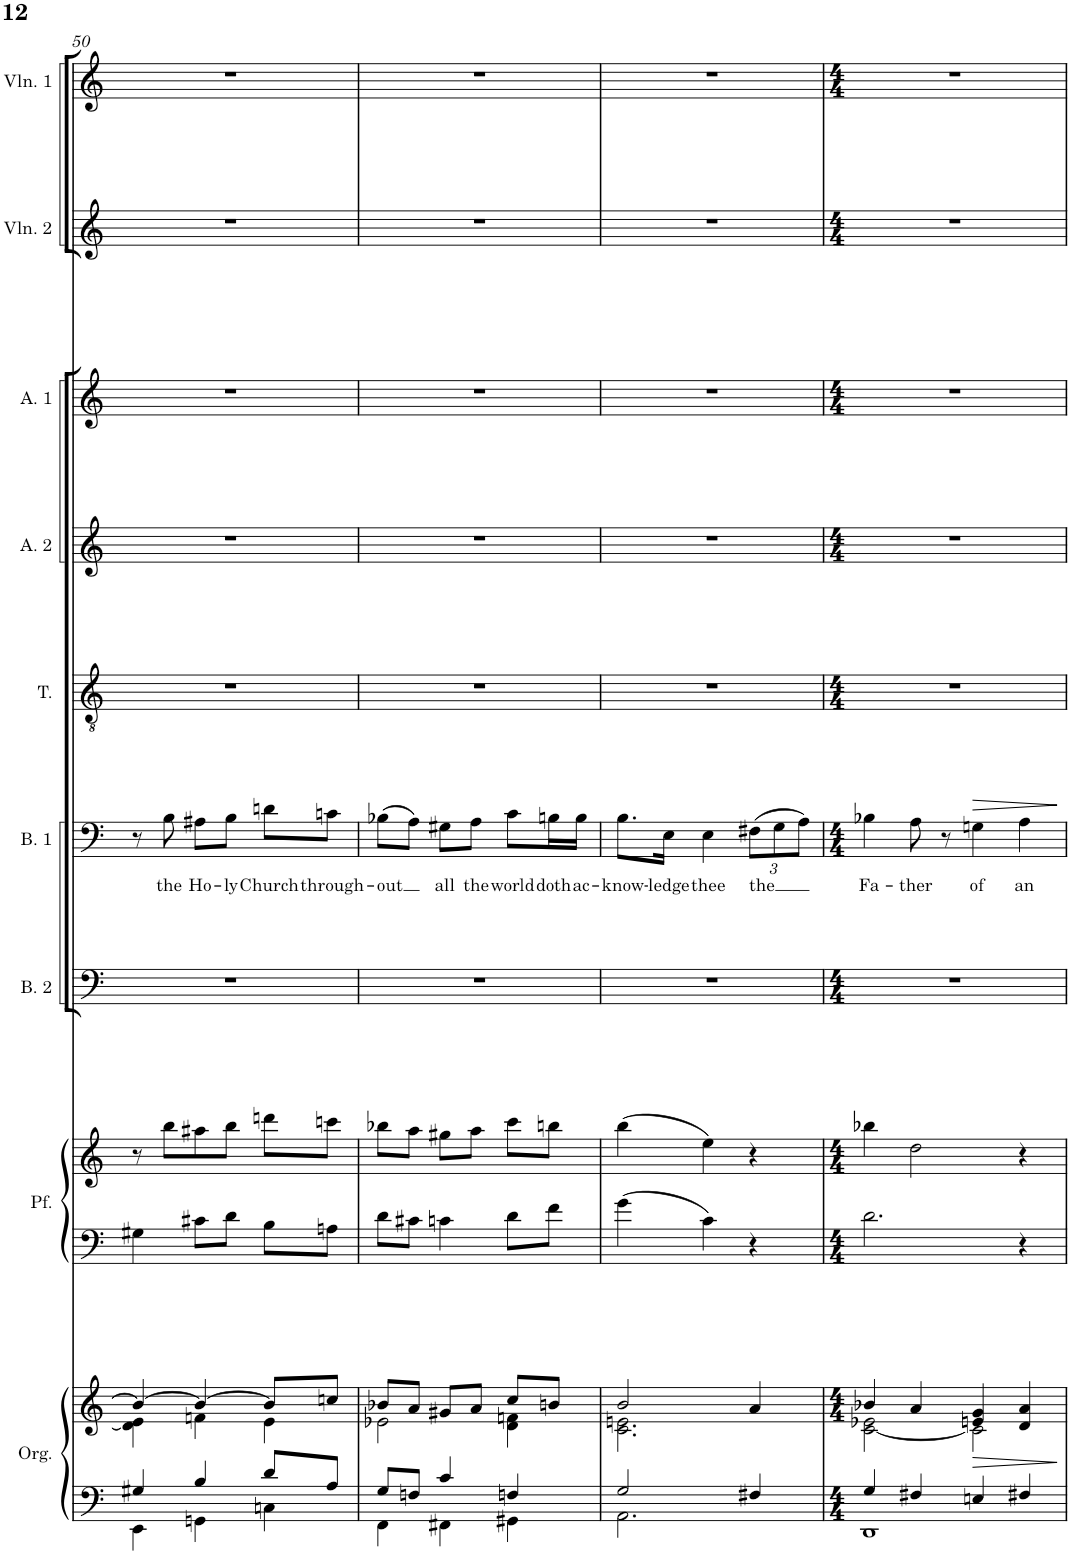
**kern	**kern	**dynam	**kern	**kern	**kern	**kern	**text	**dynam	**kern	**kern	**kern	**kern	**kern
*part9	*part9	*part9	*part8	*part8	*part7	*part6	*part6	*part6	*part5	*part4	*part3	*part2	*part1
*staff11	*staff10	*staff10/11	*staff9	*staff8	*staff7	*staff6	*staff6	*staff6	*staff5	*staff4	*staff3	*staff2	*staff1
*I"Organ	*	*	*I"Piano	*	*I"Bass 2	*I"Bass 1	*	*	*I"Tenor	*I"Alto 2	*I"Alto 1	*I"Violin 2	*I"Violin 1
*I'Org.	*	*	*	*	*I'B. 2	*I'B. 1	*	*	*I'T.	*I'A. 2	*I'A. 1	*I'Vln. 2	*I'Vln. 1
!!LO:PB:g=z
*clefF4	*clefG2	*	*clefF4	*clefG2	*clefF4	*clefF4	*	*	*clefGv2	*clefG2	*clefG2	*clefG2	*clefG2
*k[]	*k[]	*	*k[]	*k[]	*k[]	*k[]	*	*	*k[]	*k[]	*k[]	*k[]	*k[]
*M3/4	*M3/4	*	*M3/4	*M3/4	*M3/4	*M3/4	*	*	*M3/4	*M3/4	*M3/4	*M3/4	*M3/4
=50	=50	=50	=50	=50	=50	=50	=50	=50	=50	=50	=50	=50	=50
*^	*^	*	*	*	*	*	*	*	*	*	*	*	*
4G#X/	4EE\	4b/_	4d\] 4e\	.	4G#X\	8r	2.r	8r	.	.	2.r	2.r	2.r	2.r	2.r
!	!	!	!	!	!	!	!	!	!LO:LY:b	!	!	!	!	!	!
.	.	.	.	.	.	8bb\L	.	8B\	the	.	.	.	.	.	.
!	!	!	!	!	!	!	!	!	!LO:LY:b	!	!	!	!	!	!
4B/	4GGn\	4b/_	4fn\	.	8c#X\L	8aa#X\	.	8A#X\L	Ho-	.	.	.	.	.	.
!	!	!	!	!	!	!	!	!	!LO:LY:b	!	!	!	!	!	!
.	.	.	.	.	8d\J	8bb\J	.	8B\J	-ly	.	.	.	.	.	.
!	!	!	!	!	!	!	!	!	!LO:LY:b	!	!	!	!	!	!
8d/L	4Cn\	8b/L]	4e\	.	8B\L	8dddn\L	.	8dn\L	Church	.	.	.	.	.	.
!	!	!	!	!	!	!	!	!	!LO:LY:b	!	!	!	!	!	!
8A/J	.	8ccn/J	.	.	8An\J	8cccn\J	.	8cn\J	through-	.	.	.	.	.	.
=51	=51	=51	=51	=51	=51	=51	=51	=51	=51	=51	=51	=51	=51	=51	=51
!	!	!	!	!	!	!	!	!	!LO:LY:b	!	!	!	!	!	!
8G/L	4FF\	8b-X/L	2e-X\	.	8d\L	8bb-X\L	2.r	(8B-X\L	-out	.	2.r	2.r	2.r	2.r	2.r
8Fn/J	.	8a/J	.	.	8c#X\J	8aa\J	.	8A\J)	.	.	.	.	.	.	.
!	!	!	!	!	!	!	!	!	!LO:LY:b	!	!	!	!	!	!
4c/	4FF#X\	8g#X/L	.	.	4cn\	8gg#X\L	.	8G#X\L	all	.	.	.	.	.	.
!	!	!	!	!	!	!	!	!	!LO:LY:b	!	!	!	!	!	!
.	.	8a/J	.	.	.	8aa\J	.	8A\J	the	.	.	.	.	.	.
!	!	!	!	!	!	!	!	!	!LO:LY:b	!	!	!	!	!	!
4Fn/	4GG#X\	8cc/L	4d\ 4fn\	.	8d\L	8ccc\L	.	8c\L	world	.	.	.	.	.	.
!	!	!	!	!	!	!	!	!	!LO:LY:b	!	!	!	!	!	!
.	.	8bn/J	.	.	8f\J	8bbn\J	.	16Bn\L	doth	.	.	.	.	.	.
!	!	!	!	!	!	!	!	!	!LO:LY:b	!	!	!	!	!	!
.	.	.	.	.	.	.	.	16B\JJ	ac-	.	.	.	.	.	.
=52	=52	=52	=52	=52	=52	=52	=52	=52	=52	=52	=52	=52	=52	=52	=52
!	!	!	!	!	!	!	!	!	!LO:LY:b	!	!	!	!	!	!
2G/	2.AA\	2b/	2.c\ 2.en\	.	4g\	(4bb\	2.r	8.B\L	-know-	.	2.r	2.r	2.r	2.r	2.r
!	!	!	!	!	!	!	!	!	!LO:LY:b	!	!	!	!	!	!
.	.	.	.	.	.	.	.	16E\Jk	-ledge	.	.	.	.	.	.
!	!	!	!	!	!	!	!	!	!LO:LY:b	!	!	!	!	!	!
.	.	.	.	.	4c\	4ee\)	.	4E\	thee	.	.	.	.	.	.
*	*	*	*	*	*	*	*	*Xbrackettup	*	*	*	*	*	*	*
!	!	!	!	!	!	!	!	!	!LO:LY:b	!	!	!	!	!	!
4F#X/	.	4a/	.	.	4r	4r	.	(12F#X\L	the	.	.	.	.	.	.
.	.	.	.	.	.	.	.	12G\	.	.	.	.	.	.	.
.	.	.	.	.	.	.	.	12A\J)	.	.	.	.	.	.	.
=53	=53	=53	=53	=53	=53	=53	=53	=53	=53	=53	=53	=53	=53	=53	=53
*M4/4	*	*M4/4	*	*	*M4/4	*M4/4	*M4/4	*M4/4	*	*	*M4/4	*M4/4	*M4/4	*M4/4	*M4/4
!	!	!	!	!	!	!	!	!	!LO:LY:b	!	!	!	!	!	!
4G/	1DD	4b-X/	[2c\ 2e-X\	.	2.d\	4bb-X\	1r	4B-X\	Fa-	.	1r	1r	1r	1r	1r
!	!	!	!	!	!	!	!	!	!LO:LY:b	!	!	!	!	!	!
4F#X/	.	4a/	.	.	.	2dd\	.	8A\	-ther	.	.	.	.	.	.
.	.	.	.	.	.	.	.	8r	.	.	.	.	.	.	.
!	!	!	!	!LO:HP:b	!	!	!	!	!LO:LY:b	!LO:HP:b	!	!	!	!	!
4En/	.	4en/ 4g/	2c\]	>	.	.	.	4Gn\	of	>	.	.	.	.	.
!	!	!	!	!	!	!	!	!	!LO:LY:b	!	!	!	!	!	!
4F#X/	.	4d/ 4a/	.	.	4r	4r	.	4A\	an	.	.	.	.	.	.
*v	*v	*	*	*	*	*	*	*	*	*	*	*	*	*	*
*	*v	*v	*	*	*	*	*	*	*	*	*	*	*	*
.	.	]	.	.	.	.	.	]	.	.	.	.	.
=	=	=	=	=	=	=	=	=	=	=	=	=	=
*-	*-	*-	*-	*-	*-	*-	*-	*-	*-	*-	*-	*-	*-
